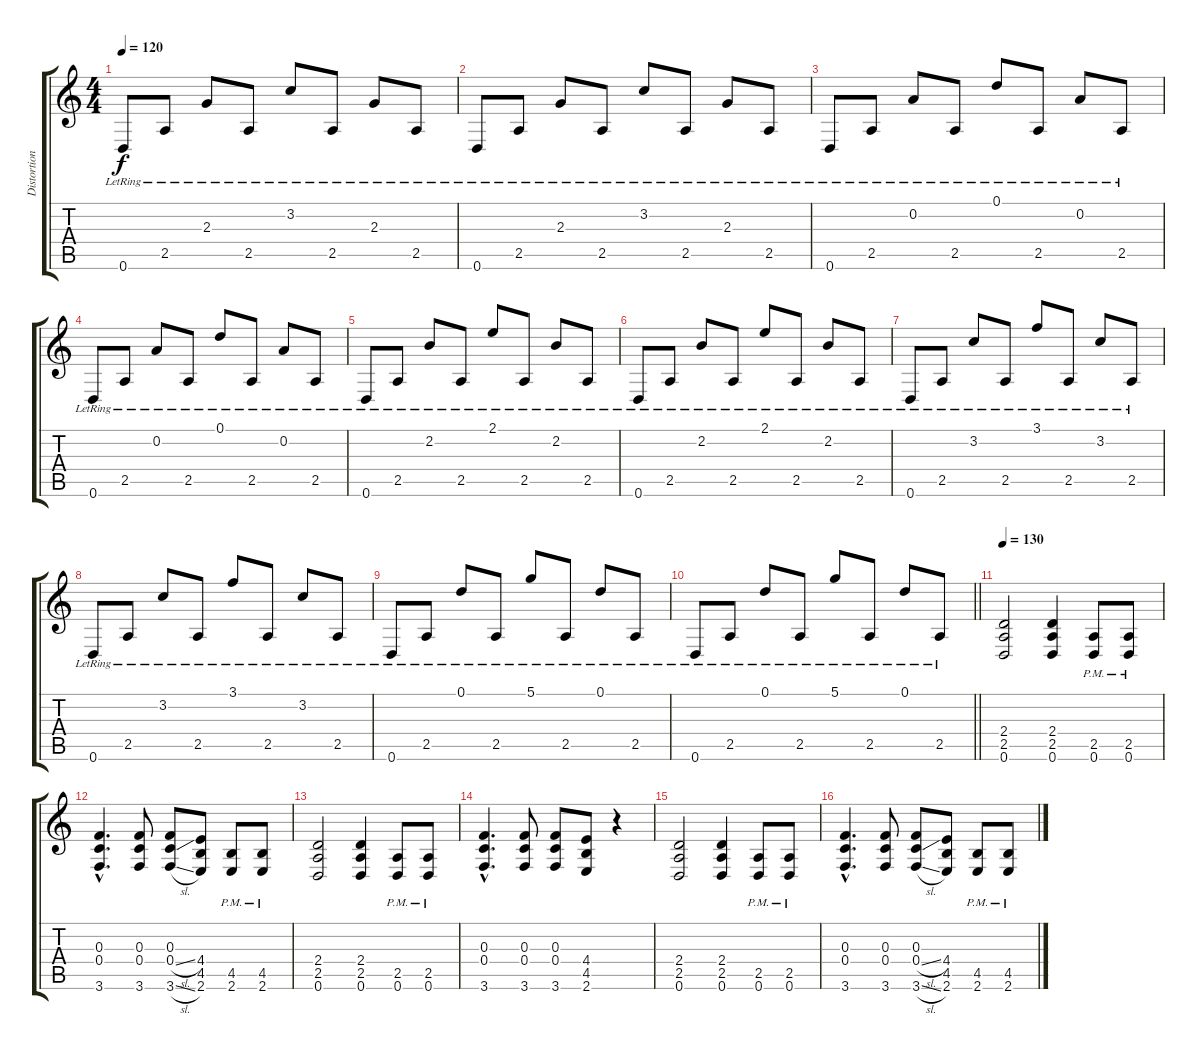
\track ("Distortion Guitar" "Distortion") {instrument distortionguitar}
\staff {score tabs}
\tuning (D4 A3 F3 C3 G2 D2) {hide}
\ts (4 4)
\tempo 120
\clef g2
\ks c
0.6{lr}.8{dy f} 2.5{lr}.8 2.3{lr}.8 2.5{lr}.8 3.2{lr}.8 2.5{lr}.8 2.3{lr}.8 2.5{lr}.8 |
0.6{lr}.8 2.5{lr}.8 2.3{lr}.8 2.5{lr}.8 3.2{lr}.8 2.5{lr}.8 2.3{lr}.8 2.5{lr}.8 |
0.6{lr}.8 2.5{lr}.8 0.2{lr}.8 2.5{lr}.8 0.1{lr}.8 2.5{lr}.8 0.2{lr}.8 2.5{lr}.8 |
0.6{lr}.8 2.5{lr}.8 0.2{lr}.8 2.5{lr}.8 0.1{lr}.8 2.5{lr}.8 0.2{lr}.8 2.5{lr}.8 |
0.6{lr}.8 2.5{lr}.8 2.2{lr}.8 2.5{lr}.8 2.1{lr}.8 2.5{lr}.8 2.2{lr}.8 2.5{lr}.8 |
0.6{lr}.8 2.5{lr}.8 2.2{lr}.8 2.5{lr}.8 2.1{lr}.8 2.5{lr}.8 2.2{lr}.8 2.5{lr}.8 |
0.6{lr}.8 2.5{lr}.8 3.2{lr}.8 2.5{lr}.8 3.1{lr}.8 2.5{lr}.8 3.2{lr}.8 2.5{lr}.8 |
0.6{lr}.8 2.5{lr}.8 3.2{lr}.8 2.5{lr}.8 3.1{lr}.8 2.5{lr}.8 3.2{lr}.8 2.5{lr}.8 |
0.6{lr}.8 2.5{lr}.8 0.1{lr}.8 2.5{lr}.8 5.1{lr}.8 2.5{lr}.8 0.1{lr}.8 2.5{lr}.8 |
\barLineRight lightlight
0.6{lr}.8 2.5{lr}.8 0.1{lr}.8 2.5{lr}.8 5.1{lr}.8 2.5{lr}.8 0.1{lr}.8 2.5{lr}.8 |
\tempo 130
(2.4 2.5 0.6).2 (2.4 2.5 0.6).4 (2.5{pm} 0.6{pm}).8 (2.5 0.6{pm}).8 |
(0.3{hac} 0.4{hac} 3.6{hac}).4{d} (0.3 0.4 3.6).8 (0.3 0.4{sl} 3.6{sl}).8 (4.4 4.5 2.6).8 (4.5{pm} 2.6{pm}).8 (4.5{pm} 2.6{pm}).8 |
(2.4 2.5 0.6).2 (2.4 2.5 0.6).4 (2.5{pm} 0.6{pm}).8 (2.5 0.6{pm}).8 |
(0.3{hac} 0.4{hac} 3.6{hac}).4{d} (0.3 0.4 3.6).8 (0.3 0.4 3.6).8 (4.4 4.5 2.6).8 r.4 |
(2.4 2.5 0.6).2 (2.4 2.5 0.6).4 (2.5{pm} 0.6{pm}).8 (2.5 0.6{pm}).8 |
(0.3{hac} 0.4{hac} 3.6{hac}).4{d} (0.3 0.4 3.6).8 (0.3 0.4{sl} 3.6{sl}).8 (4.4 4.5 2.6).8 (4.5{pm} 2.6{pm}).8 (4.5{pm} 2.6{pm}).8
